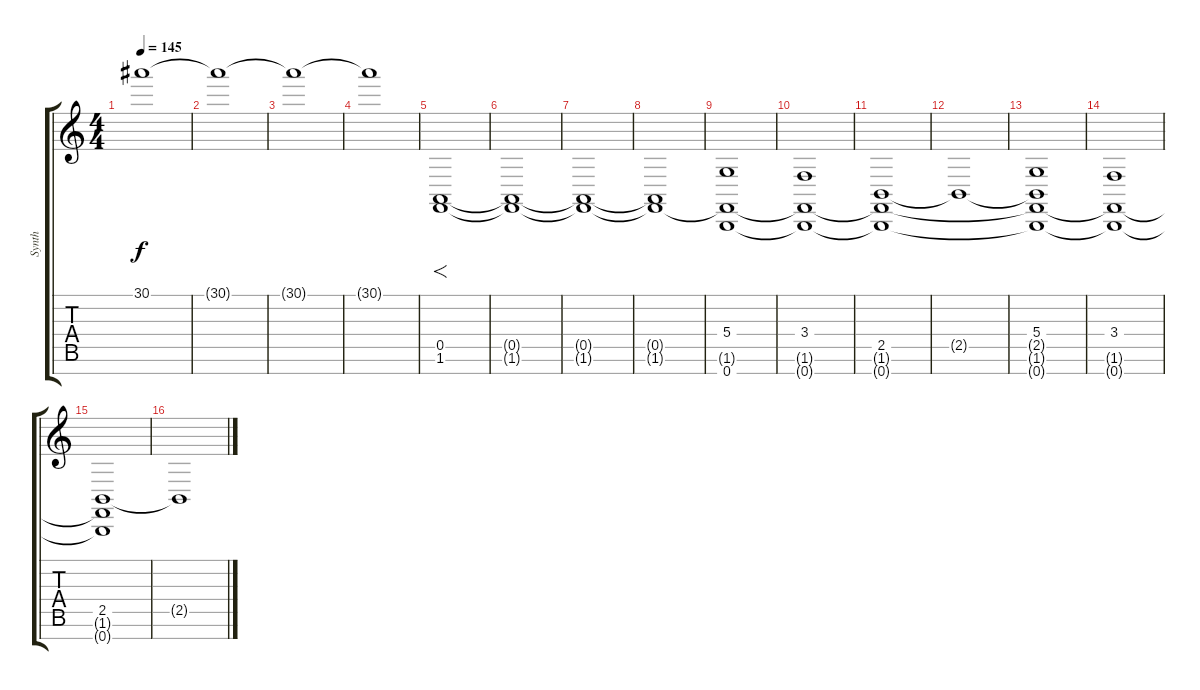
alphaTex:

\track ("Synth" "Synth") {instrument synthstrings1}
\staff {score tabs}
\tuning (E4 B3 G3 D3 A2 E2 B1) {hide}
\ts (4 4)
\tempo 145
\clef g2
\ks c
30.1{t}.1{dy f volume 11} |
30.1{t}.1 |
30.1{t}.1{volume 9} |
30.1{t}.1 |
(0.5 1.6).1{f volume 13} |
(0.5{t} 1.6{t}).1 |
(0.5{t} 1.6{t}).1 |
(0.5{t} 1.6{t}).1 |
(5.4 1.6{t} 0.7).1 |
(3.4 1.6{t} 0.7{t}).1 |
(2.5 1.6{t} 0.7{t}).1 |
2.5{t}.1 |
(5.4 2.5{t} 1.6{t} 0.7{t}).1 |
(3.4 1.6{t} 0.7{t}).1 |
(2.5 1.6{t} 0.7{t}).1 |
2.5{t}.1
